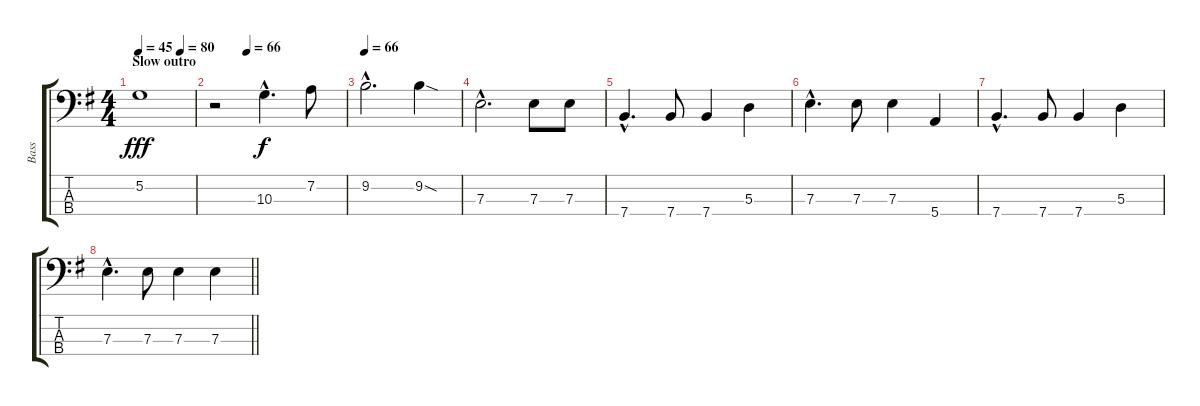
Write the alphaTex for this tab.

\track ("Bass" "Bass") {instrument electricbassfinger}
\staff {score tabs}
\tuning (G2 D2 A1 E1) {hide}
\ts (4 4)
\section ("" "Slow outro")
\tempo 45
\tempo (80 0.75)
\clef f4
\ks g
5.2.1{dy fff} |
\tempo (66 0.25)
r.2 10.3{hac}.4{d dy f volume 12} 7.2.8 |
\tempo 66
9.2{hac}.2{d} 9.2{sod}.4 |
7.3{hac}.2{d} 7.3.8 7.3.8 |
7.4{hac}.4{d} 7.4.8 7.4.4 5.3.4 |
7.3{hac}.4{d} 7.3.8 7.3.4 5.4.4 |
7.4{hac}.4{d volume 0} 7.4.8 7.4.4 5.3.4 |
\barLineRight lightlight
7.3{hac}.4{d} 7.3.8 7.3.4 7.3.4
